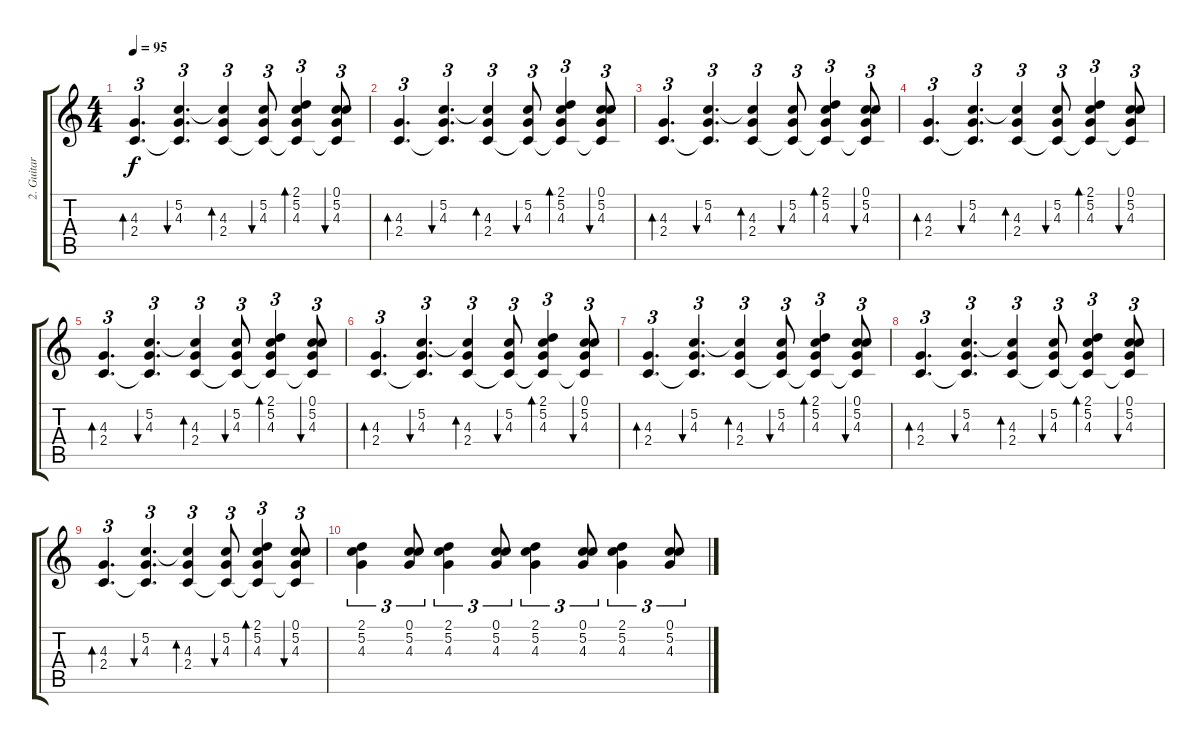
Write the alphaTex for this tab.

\track ("2. Guitar" "2. Guitar") {instrument electricguitarclean}
\staff {score tabs}
\tuning (C4 G3 Eb3 Bb2 F2 C2) {hide}
\ts (4 4)
\tempo 95
\clef g2
\ks c
(4.3 2.4).4{d tu (3 2) bd 120 dy f} (5.2 4.3 2.4{t}).4{d tu (3 2) bu 120} (5.2{t} 4.3 2.4).4{tu (3 2) bd 120} (5.2 4.3 2.4{t}).8{tu (3 2) bu 120} (2.1 5.2 4.3 2.4{t}).4{tu (3 2) bd 120} (0.1 5.2 4.3 2.4{t}).8{tu (3 2) bu 120} |
(4.3 2.4).4{d tu (3 2) bd 120} (5.2 4.3 2.4{t}).4{d tu (3 2) bu 120} (5.2{t} 4.3 2.4).4{tu (3 2) bd 120} (5.2 4.3 2.4{t}).8{tu (3 2) bu 120} (2.1 5.2 4.3 2.4{t}).4{tu (3 2) bd 120} (0.1 5.2 4.3 2.4{t}).8{tu (3 2) bu 120} |
(4.3 2.4).4{d tu (3 2) bd 120} (5.2 4.3 2.4{t}).4{d tu (3 2) bu 120} (5.2{t} 4.3 2.4).4{tu (3 2) bd 120} (5.2 4.3 2.4{t}).8{tu (3 2) bu 120} (2.1 5.2 4.3 2.4{t}).4{tu (3 2) bd 120} (0.1 5.2 4.3 2.4{t}).8{tu (3 2) bu 120} |
(4.3 2.4).4{d tu (3 2) bd 120} (5.2 4.3 2.4{t}).4{d tu (3 2) bu 120} (5.2{t} 4.3 2.4).4{tu (3 2) bd 120} (5.2 4.3 2.4{t}).8{tu (3 2) bu 120} (2.1 5.2 4.3 2.4{t}).4{tu (3 2) bd 120} (0.1 5.2 4.3 2.4{t}).8{tu (3 2) bu 120} |
(4.3 2.4).4{d tu (3 2) bd 120} (5.2 4.3 2.4{t}).4{d tu (3 2) bu 120} (5.2{t} 4.3 2.4).4{tu (3 2) bd 120} (5.2 4.3 2.4{t}).8{tu (3 2) bu 120} (2.1 5.2 4.3 2.4{t}).4{tu (3 2) bd 120} (0.1 5.2 4.3 2.4{t}).8{tu (3 2) bu 120} |
(4.3 2.4).4{d tu (3 2) bd 120} (5.2 4.3 2.4{t}).4{d tu (3 2) bu 120} (5.2{t} 4.3 2.4).4{tu (3 2) bd 120} (5.2 4.3 2.4{t}).8{tu (3 2) bu 120} (2.1 5.2 4.3 2.4{t}).4{tu (3 2) bd 120} (0.1 5.2 4.3 2.4{t}).8{tu (3 2) bu 120} |
(4.3 2.4).4{d tu (3 2) bd 120} (5.2 4.3 2.4{t}).4{d tu (3 2) bu 120} (5.2{t} 4.3 2.4).4{tu (3 2) bd 120} (5.2 4.3 2.4{t}).8{tu (3 2) bu 120} (2.1 5.2 4.3 2.4{t}).4{tu (3 2) bd 120} (0.1 5.2 4.3 2.4{t}).8{tu (3 2) bu 120} |
(4.3 2.4).4{d tu (3 2) bd 120} (5.2 4.3 2.4{t}).4{d tu (3 2) bu 120} (5.2{t} 4.3 2.4).4{tu (3 2) bd 120} (5.2 4.3 2.4{t}).8{tu (3 2) bu 120} (2.1 5.2 4.3 2.4{t}).4{tu (3 2) bd 120} (0.1 5.2 4.3 2.4{t}).8{tu (3 2) bu 120} |
(4.3 2.4).4{d tu (3 2) bd 120} (5.2 4.3 2.4{t}).4{d tu (3 2) bu 120} (5.2{t} 4.3 2.4).4{tu (3 2) bd 120} (5.2 4.3 2.4{t}).8{tu (3 2) bu 120} (2.1 5.2 4.3 2.4{t}).4{tu (3 2) bd 120} (0.1 5.2 4.3 2.4{t}).8{tu (3 2) bu 120} |
(2.1 5.2 4.3).4{tu (3 2)} (0.1 5.2 4.3).8{tu (3 2)} (2.1 5.2 4.3).4{tu (3 2)} (0.1 5.2 4.3).8{tu (3 2)} (2.1 5.2 4.3).4{tu (3 2)} (0.1 5.2 4.3).8{tu (3 2)} (2.1 5.2 4.3).4{tu (3 2)} (0.1 5.2 4.3).8{tu (3 2)}
